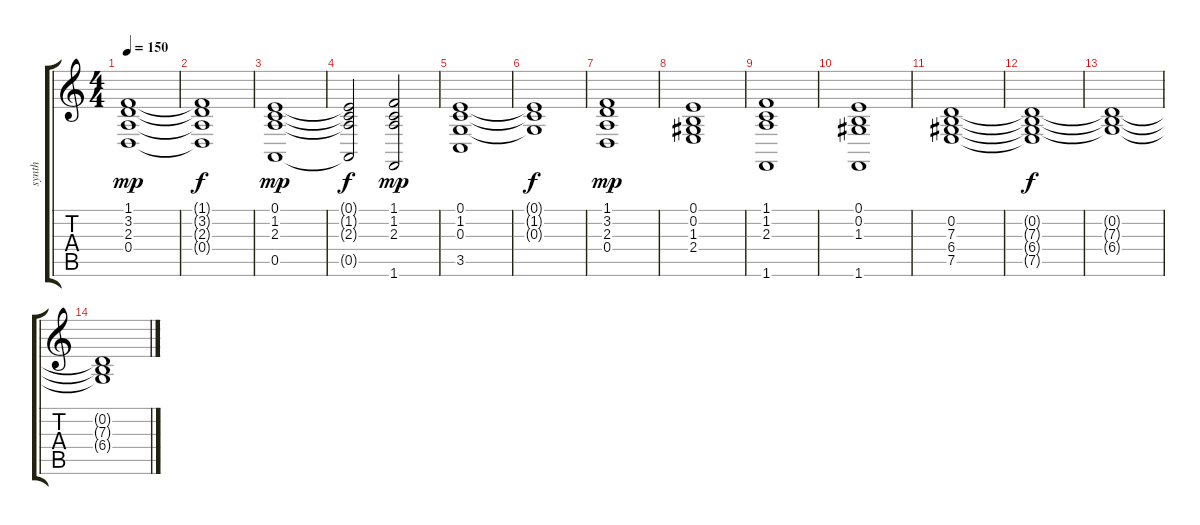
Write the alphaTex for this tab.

\track ("synth" "synth") {instrument synthstrings2}
\staff {score tabs}
\tuning (E4 B3 G3 D3 A2 E2) {hide}
\ts (4 4)
\tempo 150
\clef g2
\ks c
(1.1 3.2 2.3 0.4).1{dy mp} |
(1.1{t} 3.2{t} 2.3{t} 0.4{t}).1{dy f} |
(0.1 1.2 2.3 0.5).1{dy mp} |
(0.1{t} 1.2{t} 2.3{t} 0.5{t}).2{dy f} (1.1 1.2 2.3 1.6).2{dy mp} |
(0.1 1.2 0.3 3.5).1 |
(0.1{t} 1.2{t} 0.3{t}).1{dy f} |
(1.1 3.2 2.3 0.4).1{dy mp} |
(0.1 0.2 1.3 2.4).1 |
(1.1 1.2 2.3 1.6).1 |
(0.1 0.2 1.3 1.6).1 |
(0.2 7.3 6.4 7.5).1 |
(0.2{t} 7.3{t} 6.4{t} 7.5{t}).1{dy f} |
(0.2{t} 7.3{t} 6.4{t}).1 |
(0.2{t} 7.3{t} 6.4{t}).1
